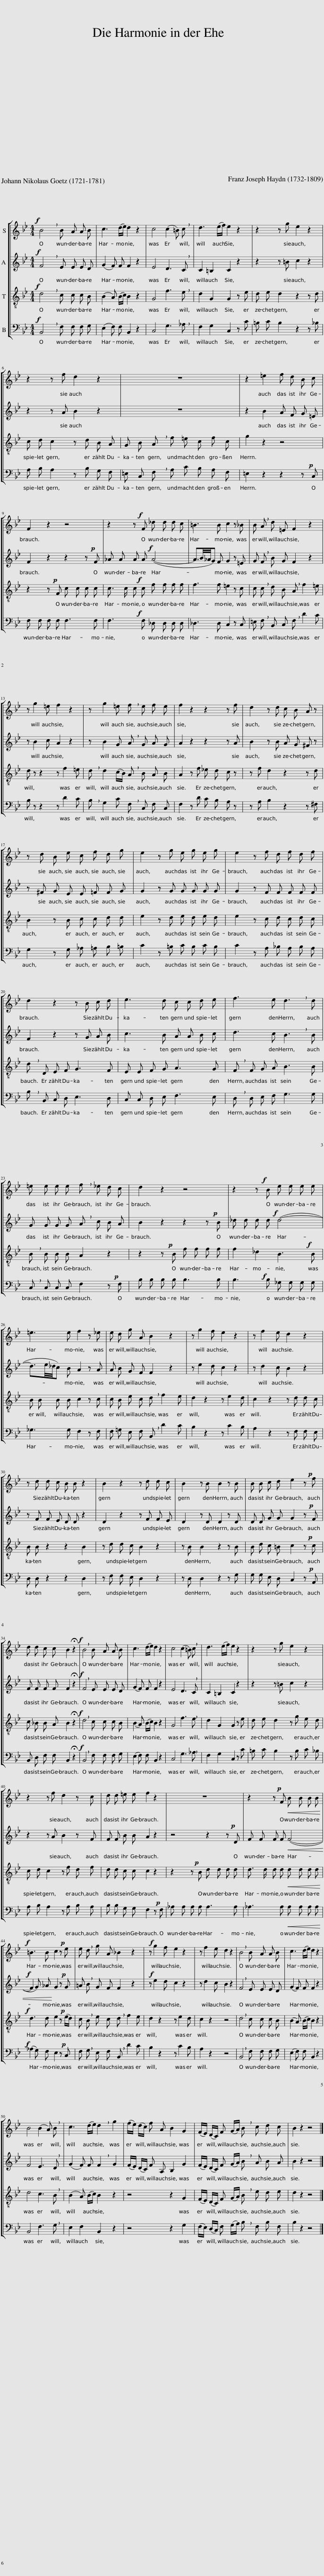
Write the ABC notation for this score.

X:1
%%score [ 1 2 3 4 ]
L:1/8
Q:1/4=100
M:4/4
I:linebreak $
K:Bb
V:1 treble
V:2 treble
V:3 treble-8
V:4 bass
V:1
!f! !breath!B4 B A A B | c3 (d/e/) d2 z2 | c4 (c2 =B) !breath!c | d3 (e/f/) e2 z2 | z2 z g e2 z2 |$ %5
 z2 z f d2 z2 | z8 | z2 =e2 f d B c |$ F2 z2 z4 | z2 z!f! F _d d d c | %10
 =B3 B c2 z _B | B !breath!A d =E F2 z2 |$ z g2 =e f2 z2 | z g2 =e !breath!f e f e | f2 z2 z2 z f | %15
 d2 z d c B A z |$ z d B e c f d g | e2 z g e g e g | e2 z f d f d f |$ d2 z2 z B c d | %20
 e3 d c c d e | f3 e !breath!d3 d |$ =e e e e !breath!f _e d c | d2 z2 z4 | z2 z!f! B e e e e |$ %25
 =e3 e f2 z _e | e d g A B2 z2 | z g2 f e2 z2 | z f2 e d2 z2 |$ z d d c B B z2 | %30
 B2 z2 z d d c | B2 z B B2 z B | B B c d e2 z!p! f |$ d d c c B2[Q:1/4=50] !fermata!z2 |!f![Q:1/4=100] !breath!B4 B A A B | %35
 c3 (d/e/) d2 z2 | c4 (c2 =B) !breath!c | d3 (e/f/) e2 z2 | z2 z g e2 z2 |$ z2 z f d2 z c | %40
 d d =e e f2 z2 | z8 | z2 z!p! F!<(! B B B B!<)! |$!f! =B3 B c2 z!p! e | e !breath!d g A _B2 z2 | %45
 z!f! g2 f e2 z2 | z f2 e d2 z2 | !breath!B4 B A A B | c3 (d/e/) d2 z2 |$ B4 (B2 A) !breath!B | %50
 c3 (d/e/) !breath!d2 g2 | (f/e/) (d/c/) f A B2 G2 | (F/E/) (D/C/) F (G/A/) !breath!B c d c | B2 z2 z4 |] %54
V:2
!f! !breath!F4 E E E D | (G2 F) F F2 z2 | E4 D3 !breath!C | C2 =B,2 C2 z2 | z2 z =B c2 z2 |$ %5
 z2 z A B2 z2 | z8 | z2 B2 A F G =E |$ F2 z2 z2 z!p! F | _A A A A!f! (A4- | %10
 A3/2B/4_A/4G) F G2 z =E | G !breath!F B G F2 z2 |$ z B2 c A2 z2 | z B2 G !breath!A G A G | A2 z2 z2 z A | %15
 B2 z B A G ^F z |$ z ^F G E E =F F G | G2 z G G G G G | G2 z F F F F F |$ F2 z2 z G A B | %20
 c3 B A A B c | d3 c !breath!B3 B |$ G G G G !breath!A c B A | B2 z2 z2 z!p! B | _d d d d!f! (d4- |$ %25
 d3/2e/4_d/4c) B A2 z A | A B G F F2 z2 | z e2 d c2 z2 | z d2 c B2 z2 |$ z F F E D D z2 | %30
 D2 z2 z F F E | D2 z D D2 z D | D D G G G2 z!p! F |$ F F F F F2 !fermata!z2 |!f! !breath!F4 E E E D | %35
 (G2 F) F F2 z2 | E4 D3 !breath!C | C2 =B,2 C2 z2 | z2 z =B c2 z2 |$ z2 z A B2 z F | %40
 F F B B A2 z2 | z4 z2 z!p! D | F F F F!<(! (F4- |$!f! F2 G) _A!<)! G2 z!p! G | =A !breath!B G F F2 z2 | %45
 z!f! e2 d c2 z2 | z d2 c B2 z2 | !breath!F4 E E E D | (G2 F) F F2 z2 |$ F4 E3 !breath!D | %50
 (G2 F) F !breath!F2 G2 | (F/E/) (D/C/) F A, B,2 G2 | (F/E/) (D/C/) F (G/A/) !breath!B A B A | B2 z2 z4 |] %54
V:3
!f! !breath!d4 c c c B | (B2 A) (B/c/) B2 z2 | G4 f3 !breath!e | d2 G2 G2 z e | d e d2 z2 z d |$ %5
 c d c2 z d B A | G B !breath!A f =e c f c | g2 z2 z4 |$ z2 z!p! F c c c c | c3/2 c/ c!f! c f f f f | %10
 f3 f =e2 z c | c !breath!c d B !breath!A f2 =e |$ d z z2 z f2 =e | !breath!d d2 (c/B/) !breath!A B A B | A2 z f _e d c z | %15
 z f d2 z2 z d |$ B2 z B c c d d | e2 z d e d e d | e2 z c d c d c |$ !breath!d D E F G3 F | %20
 E E F G A3 G | !breath!F F G A B3 B |$ !breath!B B B B A2 z2 | z2 z!p! B f f f f | f2 _d2 B3!f! B |$ %25
 B B B B c2 z c | c B e c !breath!d f2 e | d2 z2 z e2 d | c2 z2 z d d c |$ B B z2 z2 B2 | %30
 z d d c B2 z2 | z B B2 z2 z B | B d c =B c2 z!p! c |$ c _B B A B2 !fermata!z2 |!f! !breath!d4 c c c B | %35
 (B2 A) (B/c/) B2 z2 | G4 f3 !breath!e | d2 G2 G2 z e | d e d2 z g e d |$ c d c2 z f d f | %40
 d d c c c2 z2 | z2 z!p! B d d d d | d3/2 d/ d d!<(! d d d d!<)! |$!f! d3 d e2 z!p! (e/d/) | c !breath!B e c !breath!d f2 e | %45
 d2 z2 z e2 d | c2 z2 z4 | !breath!d4 c c c B | (B2 A) (B/c/) B2 z2 |$ d4 c3 !breath!B | %50
 (B2 A) (B/c/) B2 z2 | z4 z2 G2 | (F/E/) (D/C/) F (G/A/) !breath!B e d e | d2 z2 z4 |] %54
V:4
!f! !breath!B,,4 F, F, F, G, | (E,2 F,) F, B,,2 z2 | C,4 G,3 !breath!_A, | F,2 G,2 C,2 z C | =B, C B,2 z2 z _B, |$ %5
 A, B, A,2 z B, G, F, | =E, C, !breath!F, A, C B, A, F, | =E,2 z2 z2 z!p! C, |$ F, F, F, F, F,3 F, | F,3!f! F, _D, D, D, D, | %10
 _D,3 D, C,2 z C, | =E, !breath!F, B,, C, !breath!F, D2 C |$ B, z z2 z D2 C | !breath!B, G,2 C !breath!F, C, F, C, | F,2 z D C B, A, z | %15
 z A, B,2 z2 z ^F, |$ G,2 z G, _A, =A, B, =B, | C2 z =B, C B, C B, | C2 z A, _B, A, B, A, |$ !breath!B, B,, C, D, E,3 D, | %20
 C, C, D, E, F,3 E, | !breath!D, D, E, F, G,3 G, |$ !breath!C, C, C, C, F,2 z!p! F, | B, B, B, B, B,3 B, | B,3!f! B, _G, G, G, G, |$ %25
 _G,3 G, F,2 z F, | F, =G, E, F, !breath!B,, D2 C | B,2 z2 z C2 B, | A,2 z2 z F, F, E, |$ D, D, z2 z2 D,2 | %30
 z F, F, E, D,2 z2 | z D, D,2 z2 z G, | G, G, E, D, C,2 z!p! A,, |$ B,, D, F, F, B,,2 !fermata!z2 |!f! !breath!B,,4 F, F, F, G, | %35
 (E,2 F,) F, B,,2 z2 | C,4 G,3 !breath!_A, | F,2 G,2 C,2 z C | =B, C B,2 z B, C _B, |$ A, B, A,2 z A, B, A, | %40
 B, B, G, G, F,2 z!p! F, | _A, A, A, A, A,3 A, | _A,3 A,!<(! A, A, A, A,!<)! |$!f! (_A,2 G,) F, E,2 z!p! C, | F, !breath!G, E, F, !breath!B,, D2 C | %45
 B,2 z2 z C2 B, | A,2 z2 z4 | !breath!B,,4 F, F, F, G, | (E,2 F,) F, B,,2 z2 |$ B,,4 F,3 !breath!G, | %50
 E,2 F,2 B,,2 z2 | z4 z2 G,2 | (F,/E,/) (D,/C,/) F, (G,/A,/) !breath!B, F, B, F, | B,2 z2 z4 |] %54
